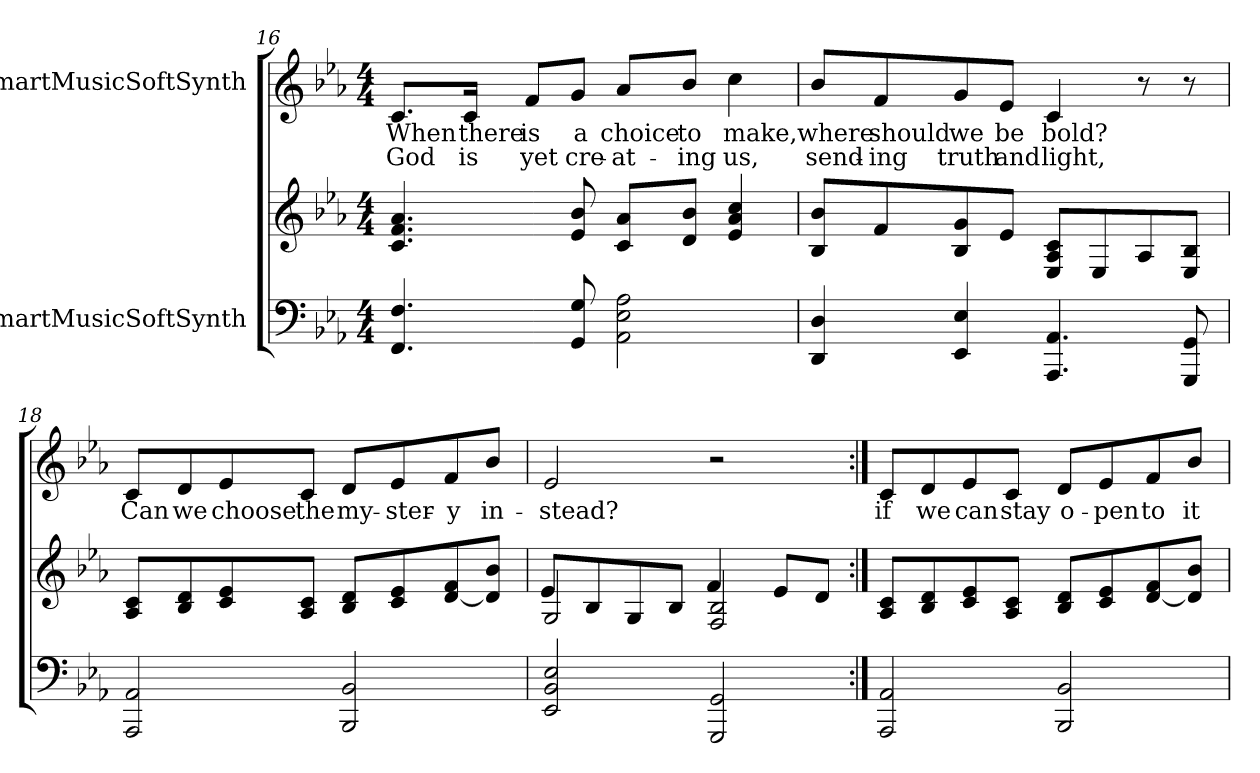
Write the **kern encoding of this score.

**kern	**kern	**kern	**text	**text
*part2	*part2	*part1	*part1	*part1
*staff3	*staff2	*staff1	*staff1	*staff1
*I"SmartMusicSoftSynth	*	*I"SmartMusicSoftSynth	*	*
*clefF4	*clefG2	*clefG2	*	*
*k[b-e-a-]	*k[b-e-a-]	*k[b-e-a-]	*	*
*M4/4	*M4/4	*M4/4	*	*
=16	=16	=16	=16	=16
!	!	!	!LO:LY:b	!LO:LY:b
4.FF/ 4.F/	4.c/ 4.f/ 4.a-/	8.c/L	When	God
!	!	!	!LO:LY:b	!LO:LY:b
.	.	16c/Jk	there	is
!	!	!	!LO:LY:b	!LO:LY:b
.	.	8f/L	is	yet
!	!	!	!LO:LY:b	!LO:LY:b
8GG/ 8G/	8e-/ 8b-/	8g/J	a	cre-
!	!	!	!LO:LY:b	!LO:LY:b
2AA-\ 2E-\ 2A-\	8c/ 8a-/L	8a-/L	choice	-at-
!	!	!	!LO:LY:b	!LO:LY:b
.	8d/ 8b-/J	8b-/J	to	-ing
!	!	!	!LO:LY:b	!LO:LY:b
.	4e-/ 4a-/ 4cc/	4cc\	make,	us,
!!LO:LB:g=z
=17	=17	=17	=17	=17
!	!	!	!LO:LY:b	!LO:LY:b
4DD/ 4D/	8B-/ 8b-/L	8b-/L	where	send-
!	!	!	!LO:LY:b	!LO:LY:b
.	8f/	8f/	should	-ing
!	!	!	!LO:LY:b	!LO:LY:b
4EE-/ 4E-/	8B-/ 8g/	8g/	we	truth
!	!	!	!LO:LY:b	!LO:LY:b
.	8e-/J	8e-/J	be	and
!	!	!	!LO:LY:b	!LO:LY:b
4.AAA-/ 4.AA-/	8E-/ 8A-/ 8c/L	4c/	bold?	light,
.	8E-/	.	.	.
.	8A-/	8r	.	.
8GGG/ 8GG/	8E-/ 8B-/J	8r	.	.
!!LO:LB:g=z
=18	=18	=18	=18	=18
!	!	!	!LO:LY:b	!
2AAA-/ 2AA-/	8A-/ 8c/L	8c/L	Can	.
!	!	!	!LO:LY:b	!
.	8B-/ 8d/	8d/	we	.
!	!	!	!LO:LY:b	!
.	8c/ 8e-/	8e-/	choose	.
!	!	!	!LO:LY:b	!
.	8A-/ 8c/J	8c/J	the	.
!	!	!	!LO:LY:b	!
2BBB-/ 2BB-/	8B-/ 8d/L	8d/L	my-	.
!	!	!	!LO:LY:b	!
.	8c/ 8e-/	8e-/	-ster-	.
!	!	!	!LO:LY:b	!
.	[8d/ 8f/	8f/	-y	.
!	!	!	!LO:LY:b	!
.	8d/] 8b-/J	8b-/J	in-	.
=19	=19	=19	=19	=19
*	*^	*	*	*
!	!	!	!	!LO:LY:b	!
2EE-/ 2BB-/ 2E-/	2G/	8e-/L	2e-/	-stead?	.
.	.	8B-/	.	.	.
.	.	8G/	.	.	.
.	.	8B-/J	.	.	.
2GGG/ 2GG/	2F/ 2B-/	4f/	2r	.	.
.	.	8e-/L	.	.	.
.	.	8d/J	.	.	.
!!LO:LB:g=z
=20:|!	=20:|!	=20:|!	=20:|!	=20:|!	=20:|!
!	!	!	!	!LO:LY:b	!
*	*v	*v	*	*	*
2AAA-/ 2AA-/	8A-/ 8c/L	8c/L	if	.
!	!	!	!LO:LY:b	!
.	8B-/ 8d/	8d/	we	.
!	!	!	!LO:LY:b	!
.	8c/ 8e-/	8e-/	can	.
!	!	!	!LO:LY:b	!
.	8A-/ 8c/J	8c/J	stay	.
!	!	!	!LO:LY:b	!
2BBB-/ 2BB-/	8B-/ 8d/L	8d/L	o-	.
!	!	!	!LO:LY:b	!
.	8c/ 8e-/	8e-/	-pen	.
!	!	!	!LO:LY:b	!
.	[8d/ 8f/	8f/	to	.
!	!	!	!LO:LY:b	!
.	8d/] 8b-/J	8b-/J	it	.
=	=	=	=	=
*-	*-	*-	*-	*-
